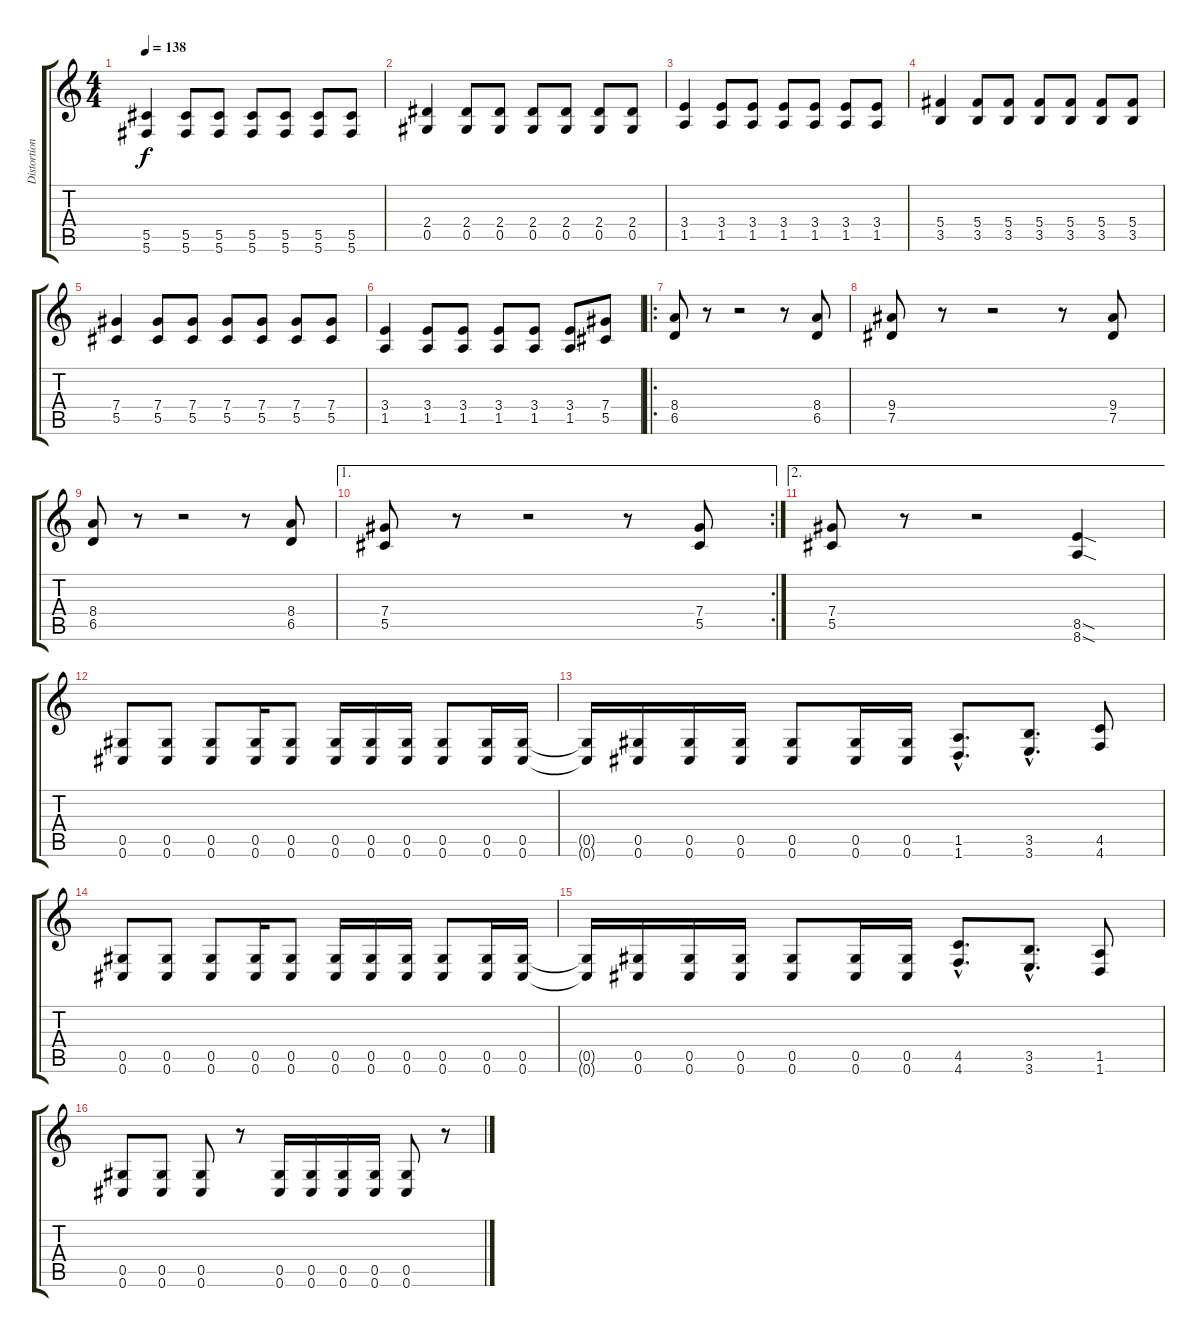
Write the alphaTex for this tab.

\track ("Distortion Guitar" "Distortion") {instrument distortionguitar}
\staff {score tabs}
\tuning (Eb4 Bb3 Gb3 Db3 Ab2 Db2) {hide}
\ts (4 4)
\tempo 138
\clef g2
\ks c
(5.5 5.6).4{dy f} (5.5 5.6).8 (5.5 5.6).8 (5.5 5.6).8 (5.5 5.6).8 (5.5 5.6).8 (5.5 5.6).8 |
(2.4 0.5).4 (2.4 0.5).8 (2.4 0.5).8 (2.4 0.5).8 (2.4 0.5).8 (2.4 0.5).8 (2.4 0.5).8 |
(3.4 1.5).4 (3.4 1.5).8 (3.4 1.5).8 (3.4 1.5).8 (3.4 1.5).8 (3.4 1.5).8 (3.4 1.5).8 |
(5.4 3.5).4 (5.4 3.5).8 (5.4 3.5).8 (5.4 3.5).8 (5.4 3.5).8 (5.4 3.5).8 (5.4 3.5).8 |
(7.4 5.5).4 (7.4 5.5).8 (7.4 5.5).8 (7.4 5.5).8 (7.4 5.5).8 (7.4 5.5).8 (7.4 5.5).8 |
(3.4 1.5).4 (3.4 1.5).8 (3.4 1.5).8 (3.4 1.5).8 (3.4 1.5).8 (3.4 1.5).8 (7.4 5.5).8{instrument overdrivenguitar} |
\ro
(8.4 6.5).8 r.8 r.2 r.8 (8.4 6.5).8 |
(9.4 7.5).8 r.8 r.2 r.8 (9.4 7.5).8 |
(8.4 6.5).8 r.8 r.2 r.8 (8.4 6.5).8 |
\ae 1
\rc 2
(7.4 5.5).8 r.8 r.2 r.8 (7.4 5.5).8 |
\ae 2
(7.4 5.5).8 r.8 r.2 (8.5{sod} 8.6{sod}).4{instrument distortionguitar} |
(0.5 0.6).8 (0.5 0.6).8 (0.5 0.6).8 (0.5 0.6).16 (0.5 0.6).8 (0.5 0.6).16 (0.5 0.6).16 (0.5 0.6).16 (0.5 0.6).8 (0.5 0.6).16 (0.5 0.6).16 |
(0.5{t} 0.6{t}).16 (0.5 0.6).16 (0.5 0.6).16 (0.5 0.6).16 (0.5 0.6).8 (0.5 0.6).16 (0.5 0.6).16 (1.5{hac} 1.6{hac}).8{d} (3.5{hac} 3.6{hac}).8{d} (4.5 4.6).8 |
(0.5 0.6).8 (0.5 0.6).8 (0.5 0.6).8 (0.5 0.6).16 (0.5 0.6).8 (0.5 0.6).16 (0.5 0.6).16 (0.5 0.6).16 (0.5 0.6).8 (0.5 0.6).16 (0.5 0.6).16 |
(0.5{t} 0.6{t}).16 (0.5 0.6).16 (0.5 0.6).16 (0.5 0.6).16 (0.5 0.6).8 (0.5 0.6).16 (0.5 0.6).16 (4.5{hac} 4.6{hac}).8{d} (3.5{hac} 3.6{hac}).8{d} (1.5 1.6).8 |
(0.5 0.6).8 (0.5 0.6).8 (0.5 0.6).8 r.8 (0.5 0.6).16 (0.5 0.6).16 (0.5 0.6).16 (0.5 0.6).16 (0.5 0.6).8 r.8
